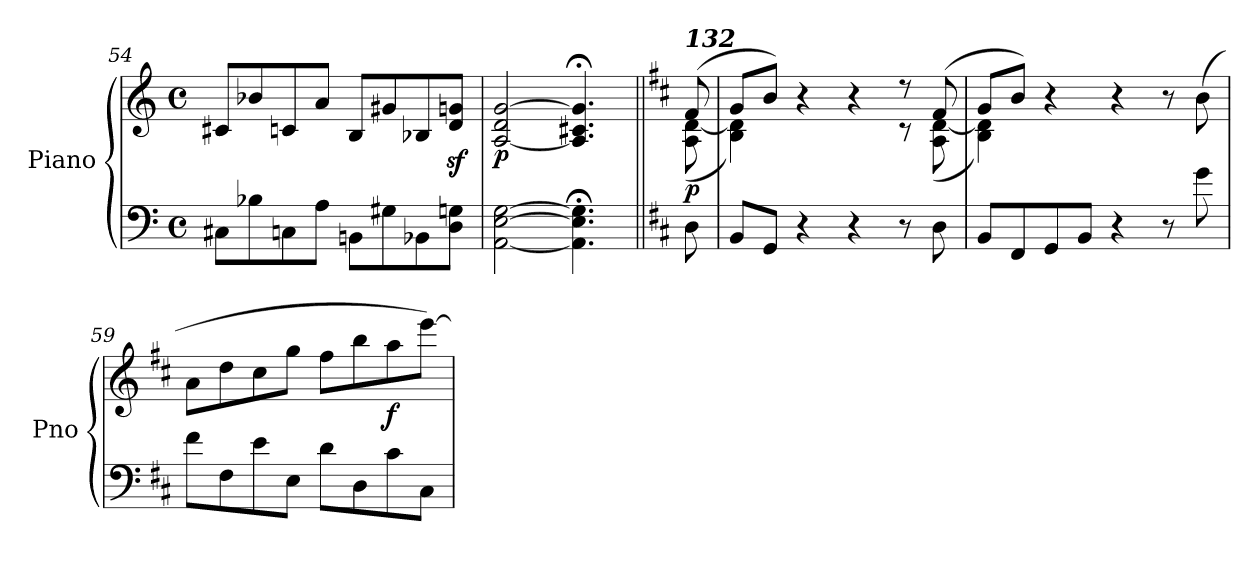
**kern	**kern	**dynam
*part1	*part1	*part1
*staff2	*staff1	*staff1/2
*I"Piano	*	*
*I'Pno	*	*
*clefF4	*clefG2	*
*k[]	*k[]	*
*M4/4	*M4/4	*
*met(c)	*met(c)	*
=54	=54	=54
8C#X\L	8c#X/L	.
8B-X\	8b-X/	.
8Cn\	8cn/	.
8A\J	8a/J	.
8BBn\L	8B/L	.
8G#X\	8g#X/	.
8BB-X\	8B-X/	.
8D\ 8Gn\J	8d/z< 8gn/z<J	.
=55	=55	=55
!	!	!LO:DY:b
[2AA\ [2E\ [2G\	[2A/ 2d/ [2g/	p
4.AA\];< 4.E\];< 4.G\];<	4.A/];< 4.c#X/;< 4.g/];<	.
!!LO:LB:g=z
=56||	=56||	=56||
*k[f#c#]	*k[f#c#]	*
*	*^	*
!	!LO:TX:a:Bi:t=132	!	!
!	!	!	!LO:DY:b
8D\	(>8f#/	(<8A\ [8d\	p
=57	=57	=57	=57
8BB/L	8g/L	4B\ 4d\])	.
8GG/J	8b/J)	.	.
4r	4r	2ryy	.
4r	4r	.	.
8r	8r	8r	.
8D\	(>8f#/	(<8A\ [8d\	.
=58	=58	=58	=58
8BB/L	8g/L	4B\ 4d\])	.
8FF#/	8b/J)	.	.
8GG/	4r	2.ryy	.
8BB/J	.	.	.
4r	4r	.	.
8r	8r	.	.
8g\	(>8b\	.	.
*	*v	*v	*
=59	=59	=59
!	!	!LO:DY:b
8f#\L	8a\L	other-dynamics
8F#\	8dd\	.
8e\	8cc#\	.
8E\J	8gg\J	.
8d\L	8ff#\L	.
8D\	8bb\	.
!	!	!LO:DY:b
8c#\	8aa\	f
8C#\J	[8eee\J)	.
=	=	=
*-	*-	*-
